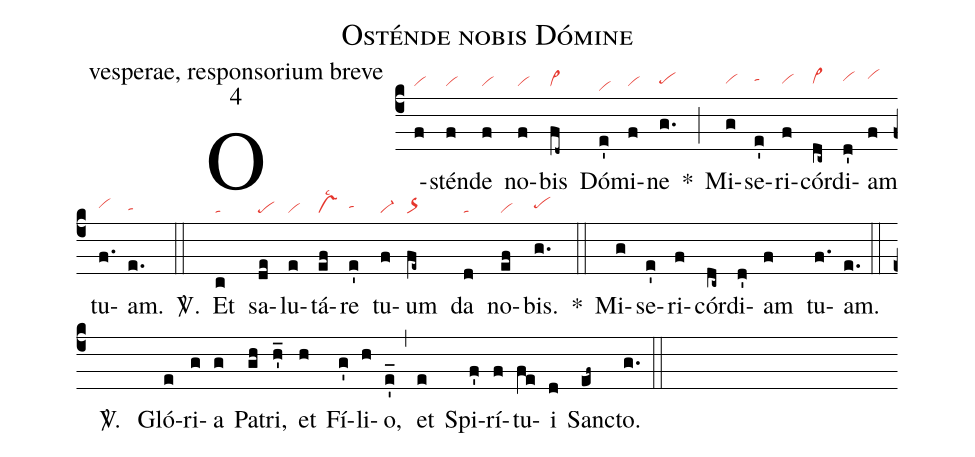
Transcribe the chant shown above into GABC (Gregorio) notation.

name: Osténde nobis Dómine;
office-part: vesperae, responsorium breve;
mode: 4;
nabc-lines: 1;
%%
(c4)
O(f|vihg)stén(f|vihg)de(f|vihg) no(f|vihg)bis(fd~|vi>hg) Dó(e'|vihe)mi(f|vihg)ne(g.|pehh) *(;)
Mi(g|vihh)se(e'|tahi)ri(f|vihh)cór(dc~|vi>hh)di(d'|vihi)am(f|vihj) tu(f.|vihh)am.(e.|tahg)
<sp>V/</sp>.(::)
Et(c|ta) sa(de|pe)lu(e|vi)tá(ef|vslsc2)re(e'|tahh) tu(f|vi-)um(fe~|or>) da(d|ta) no(ef|vi)bis.(g.|pehh) *(::)
Mi(g)se(e')ri(f)cór(dc~)di(d')am(f) tu(f.)am.(e.) (::z)

<sp>V/</sp>. ()
Gló(e)ri(g)a(g) Pat(gh)ri,(h_') et(h) Fí(g')li(h)o,(e_') (,)
et(e) Spi(f')rí(f)tu(fe)i(d) Sanc(ef~)to.(g.) (::)
